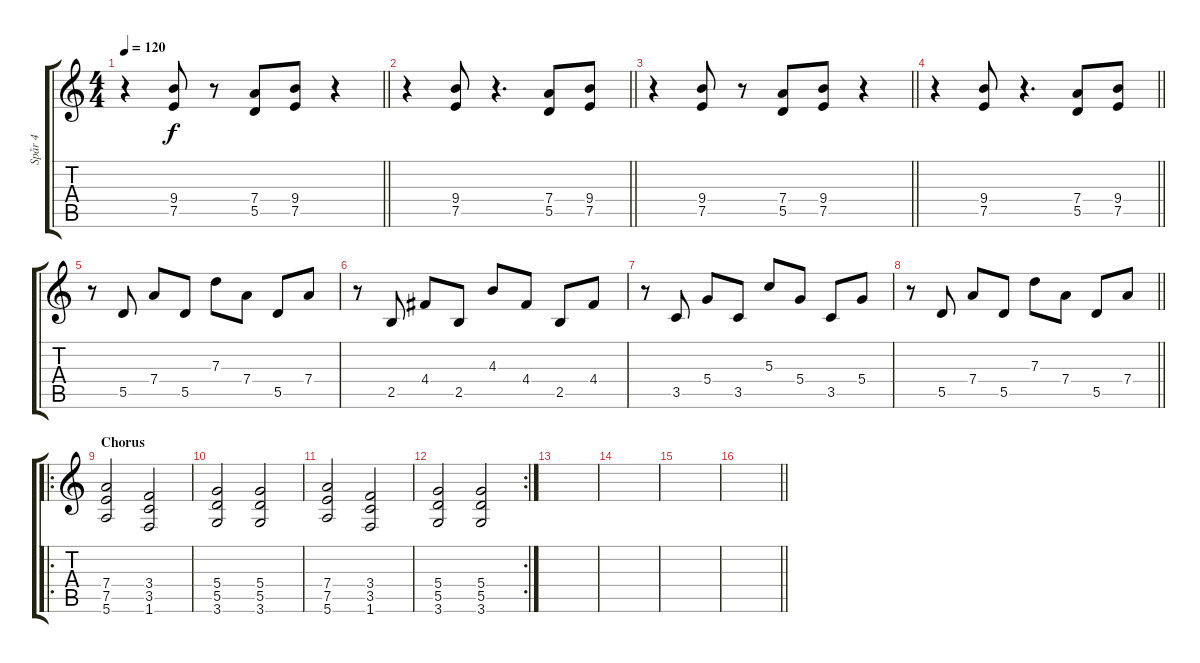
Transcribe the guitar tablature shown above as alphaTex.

\track ("Spår 4" "Spår 4") {instrument distortionguitar}
\staff {score tabs}
\tuning (E4 B3 G3 D3 A2 E2) {hide}
\ts (4 4)
\tempo 120
\clef g2
\barLineRight lightlight
\ks c
r.4{dy f} (9.4 7.5).8 r.8 (7.4 5.5).8 (9.4 7.5).8 r.4 |
\barLineRight lightlight
r.4 (9.4 7.5).8 r.4{d} (7.4 5.5).8 (9.4 7.5).8 |
\barLineRight lightlight
r.4 (9.4 7.5).8 r.8 (7.4 5.5).8 (9.4 7.5).8 r.4 |
\barLineRight lightlight
r.4 (9.4 7.5).8 r.4{d} (7.4 5.5).8 (9.4 7.5).8 |
r.8 5.5.8 7.4.8 5.5.8 7.3.8 7.4.8 5.5.8 7.4.8 |
r.8 2.5.8 4.4.8 2.5.8 4.3.8 4.4.8 2.5.8 4.4.8 |
r.8 3.5.8 5.4.8 3.5.8 5.3.8 5.4.8 3.5.8 5.4.8 |
\barLineRight lightlight
r.8 5.5.8 7.4.8 5.5.8 7.3.8 7.4.8 5.5.8 7.4.8 |
\ro
\section ("" "Chorus")
(7.4 7.5 5.6).2 (3.4 3.5 1.6).2 |
(5.4 5.5 3.6).2 (5.4 5.5 3.6).2 |
(7.4 7.5 5.6).2 (3.4 3.5 1.6).2 |
\rc 2
(5.4 5.5 3.6).2 (5.4 5.5 3.6).2 |
|
|
|
\barLineRight lightlight
